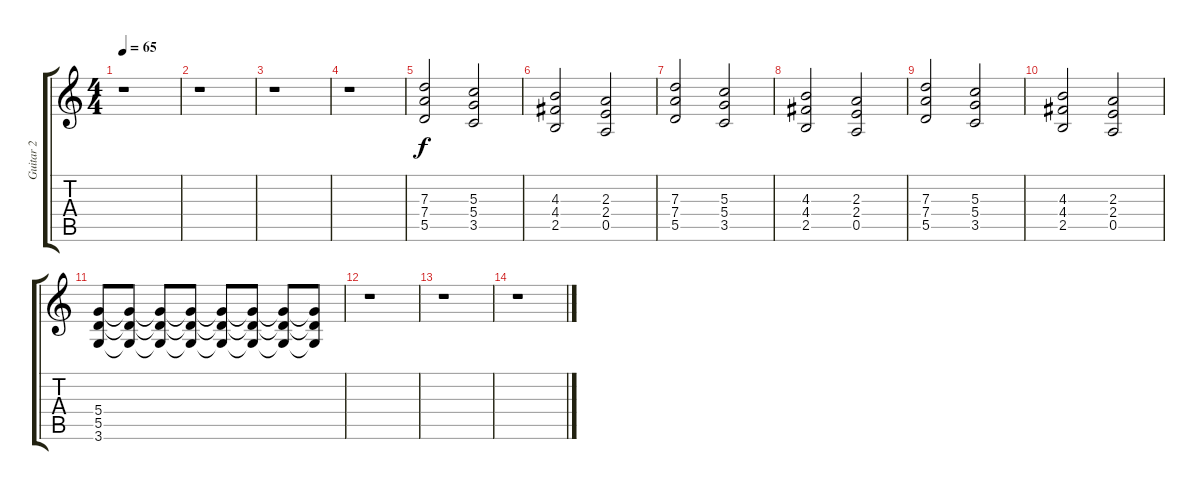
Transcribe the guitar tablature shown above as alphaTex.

\track ("Guitar 2" "Guitar 2") {instrument distortionguitar}
\staff {score tabs}
\tuning (E4 B3 G3 D3 A2 E2) {hide}
\ts (4 4)
\tempo 65
\clef g2
\ks c
r.1{dy f} |
r.1 |
r.1 |
r.1 |
(7.3 7.4 5.5).2 (5.3 5.4 3.5).2 |
(4.3 4.4 2.5).2 (2.3 2.4 0.5).2 |
(7.3 7.4 5.5).2 (5.3 5.4 3.5).2 |
(4.3 4.4 2.5).2 (2.3 2.4 0.5).2 |
(7.3 7.4 5.5).2 (5.3 5.4 3.5).2 |
(4.3 4.4 2.5).2 (2.3 2.4 0.5).2 |
(5.4 5.5 3.6).8 (5.4{t} 5.5{t} 3.6{t}).8{volume 11} (5.4{t} 5.5{t} 3.6{t}).8{volume 9} (5.4{t} 5.5{t} 3.6{t}).8{volume 7} (5.4{t} 5.5{t} 3.6{t}).8{volume 5} (5.4{t} 5.5{t} 3.6{t}).8{volume 3} (5.4{t} 5.5{t} 3.6{t}).8{volume 1} (5.4{t} 5.5{t} 3.6{t}).8{volume 0} |
r.1 |
r.1 |
r.1
